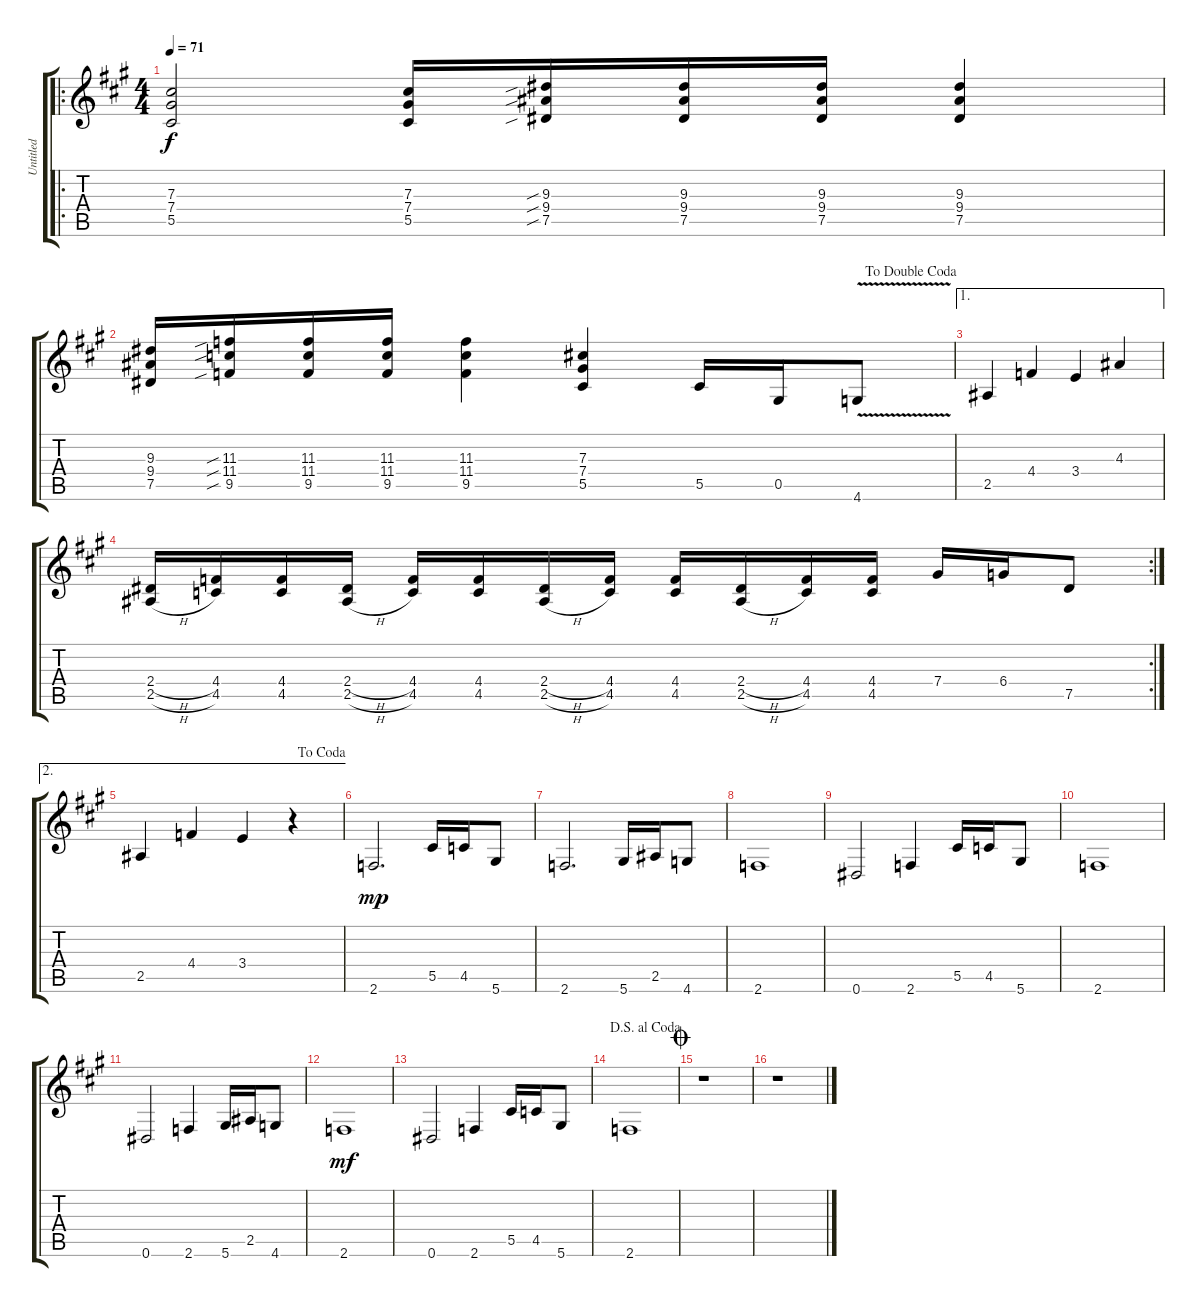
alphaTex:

\track ("Untitled" "Untitled") {instrument distortionguitar}
\staff {score tabs}
\tuning (Eb4 Bb3 Gb3 Db3 Ab2 Eb2) {hide}
\ro
\ts (4 4)
\tempo 71
\clef g2
\ks a
(7.3 7.4 5.5).2{dy f} (7.3 7.4 5.5).16 (9.3{sib} 9.4{sib} 7.5{sib}).16 (9.3 9.4 7.5).16 (9.3 9.4 7.5).16 (9.3 9.4 7.5).4 |
\jump dadoublecoda
(9.3 9.4 7.5).16 (11.3{sib} 11.4{sib} 9.5{sib}).16 (11.3 11.4 9.5).16 (11.3 11.4 9.5).16 (11.3 11.4 9.5).4 (7.3 7.4 5.5).4 5.5.16 0.5.16 4.6{v}.8 |
\ae 1
2.5.4 4.4.4 3.4.4 4.3.4 |
\rc 2
(2.4{h} 2.5{h}).16 (4.4 4.5).16 (4.4 4.5).16 (2.4{h} 2.5{h}).16 (4.4 4.5).16 (4.4 4.5).16 (2.4{h} 2.5{h}).16 (4.4 4.5).16 (4.4 4.5).16 (2.4{h} 2.5{h}).16 (4.4 4.5).16 (4.4 4.5).16 7.4.16 6.4.16 7.5.8 |
\ae 2
\jump dacoda
2.5.4 4.4.4 3.4.4 r.4 |
2.6.2{d dy mp} 5.5.16 4.5.16 5.6.8 |
2.6.2{d} 5.6.16 2.5.16 4.6.8 |
2.6.1 |
0.6.2 2.6.4 5.5.16 4.5.16 5.6.8 |
2.6.1 |
0.6.2 2.6.4 5.6.16 2.5.16 4.6.8 |
2.6.1{dy mf} |
0.6.2 2.6.4 5.5.16 4.5.16 5.6.8 |
\jump dalsegnoalcoda
2.6.1 |
\jump coda
r.1 |
r.1
